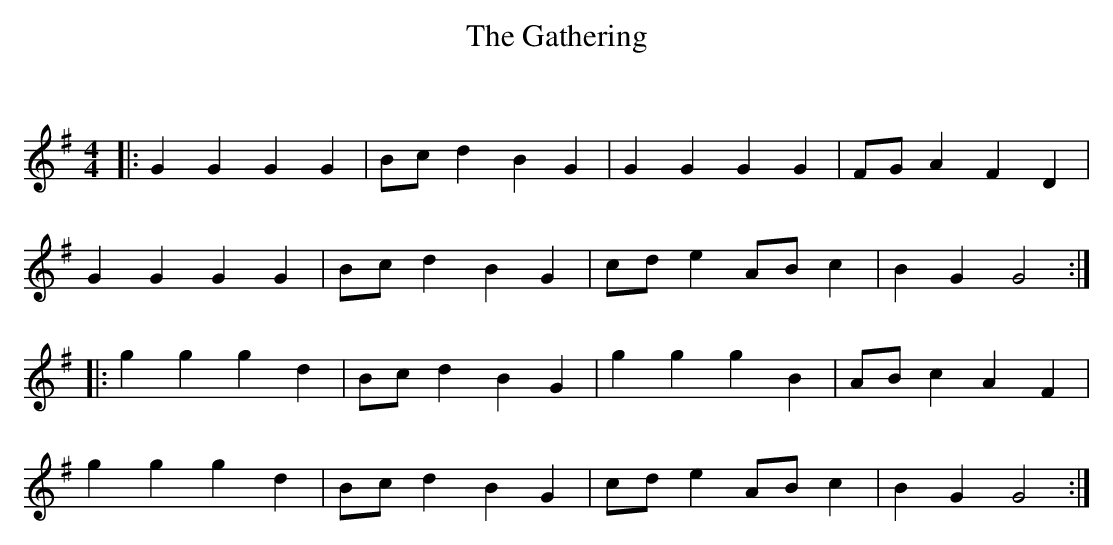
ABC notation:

X:1
T: The Gathering
C:
Q: 232
K:G
M:4/4
L:1/8
|:G2 G2 G2 G2|Bc d2 B2 G2|G2 G2 G2 G2|FG A2 F2 D2|
G2 G2 G2 G2|Bc d2 B2 G2|cd e2 AB c2|B2 G2 G4:|
|:g2 g2 g2 d2|Bc d2 B2 G2|g2 g2 g2 B2|AB c2 A2 F2|
g2 g2 g2 d2|Bc d2 B2 G2|cd e2 AB c2|B2 G2 G4:|
